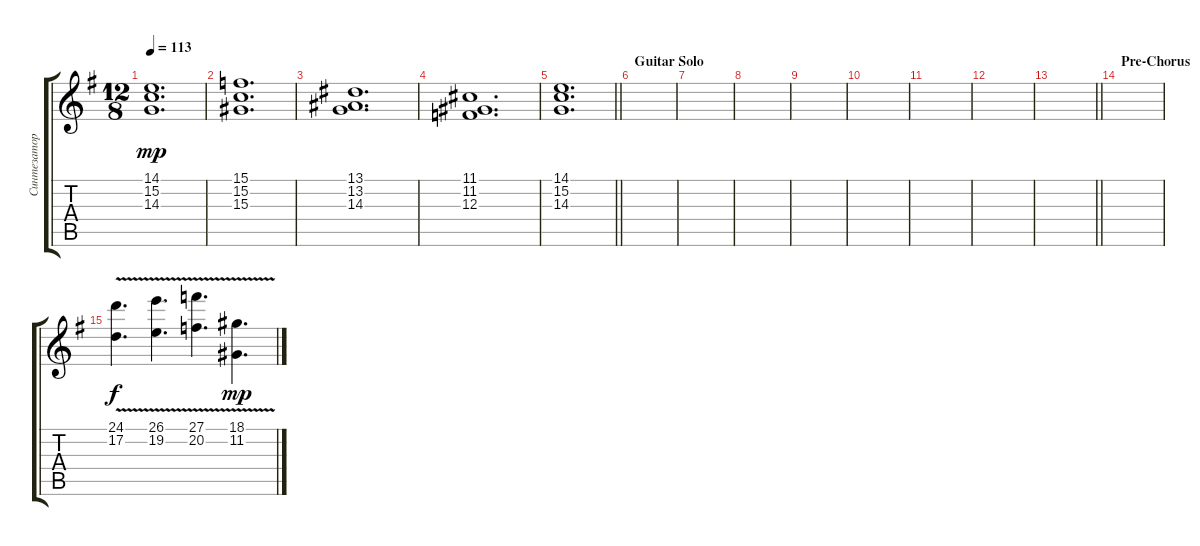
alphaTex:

\track ("Синтезатор" "Синтезатор") {instrument stringensemble1}
\staff {score tabs}
\tuning (D4 A3 F3 C3 G2 D2) {hide}
\ts (12 8)
\tempo 113
\clef g2
\ks eminor
(14.1 15.2 14.3).1{d dy mp} |
(15.1 15.2 15.3).1{d} |
(13.1 13.2 14.3).1{d} |
(11.1 11.2 12.3).1{d} |
\barLineRight lightlight
(14.1 15.2 14.3).1{d} |
\section ("" "Guitar Solo")
|
|
|
|
|
|
|
\barLineRight lightlight
|
\section ("" "Pre-Chorus")
|
(24.1 17.2{v}).4{d dy f} (26.1 19.2{v}).4{d} (27.1 20.2{v}).4{d} (18.1 11.2{v}).4{d dy mp}
